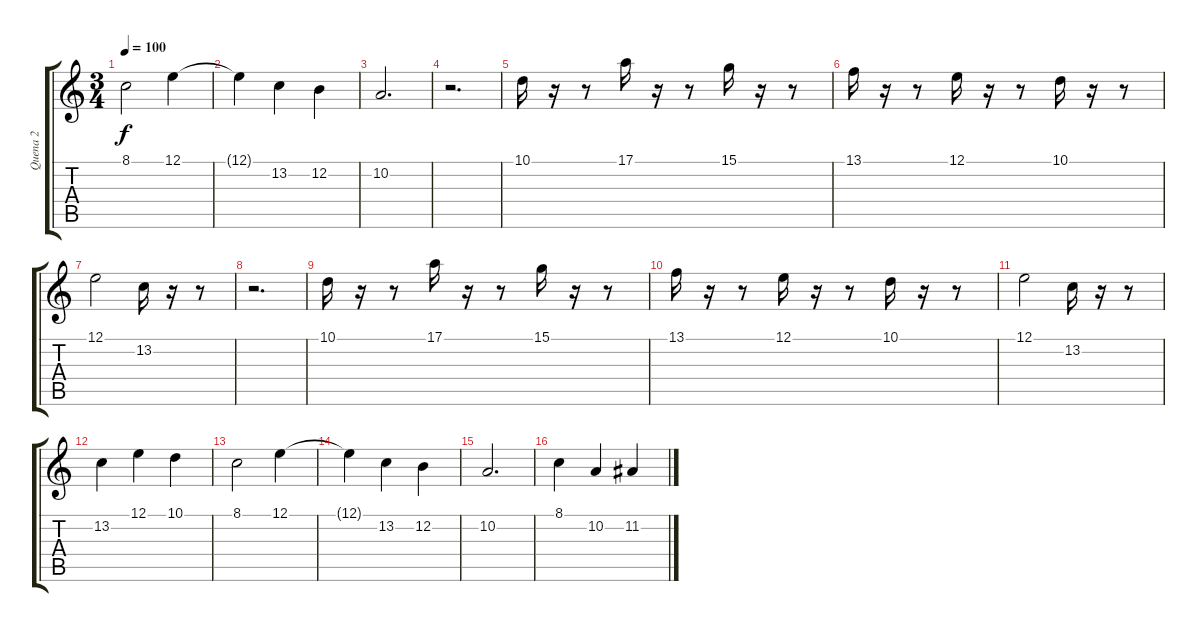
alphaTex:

\track ("Quena 2" "Quena 2") {instrument piccolo}
\staff {score tabs}
\tuning (E4 B3 G3 D3 A2 E2) {hide}
\ts (3 4)
\tempo 100
\clef g2
\ks c
8.1.2{dy f} 12.1.4 |
12.1{t}.4 13.2.4 12.2.4 |
10.2.2{d} |
r.2{d} |
10.1.16 r.16 r.8 17.1.16 r.16 r.8 15.1.16 r.16 r.8 |
13.1.16 r.16 r.8 12.1.16 r.16 r.8 10.1.16 r.16 r.8 |
12.1.2 13.2.16 r.16 r.8 |
r.2{d} |
10.1.16 r.16 r.8 17.1.16 r.16 r.8 15.1.16 r.16 r.8 |
13.1.16 r.16 r.8 12.1.16 r.16 r.8 10.1.16 r.16 r.8 |
12.1.2 13.2.16 r.16 r.8 |
13.2.4 12.1.4 10.1.4 |
8.1.2 12.1.4 |
12.1{t}.4 13.2.4 12.2.4 |
10.2.2{d} |
8.1.4 10.2.4 11.2.4
